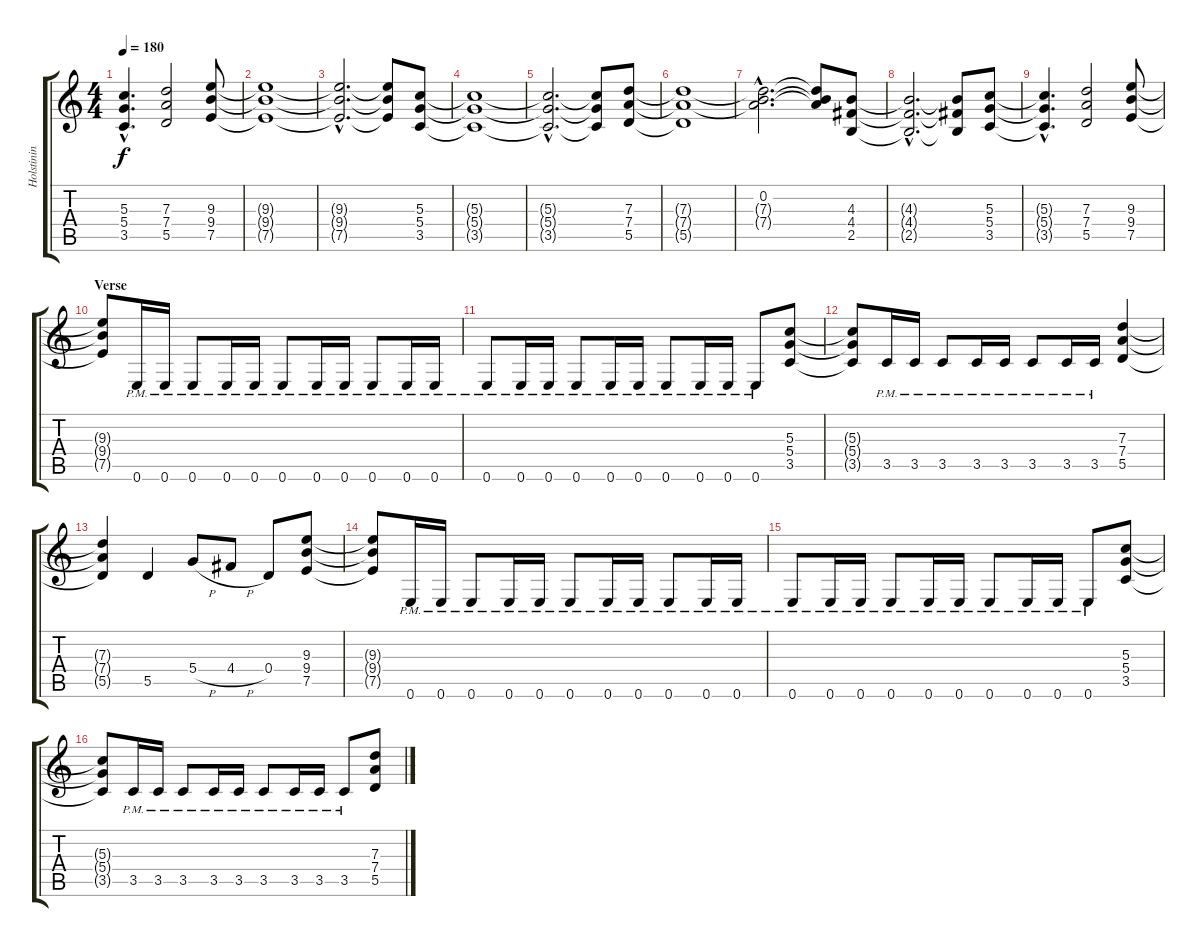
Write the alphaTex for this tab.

\track ("Holstinin" "Holstinin") {instrument distortionguitar}
\staff {score tabs}
\tuning (E4 B3 G3 D3 A2 E2) {hide}
\ts (4 4)
\tempo 180
\clef g2
\ks c
(5.3{hac t} 5.4{hac t} 3.5{hac t}).4{d dy f} (7.3 7.4 5.5).2 (9.3 9.4 7.5).8 |
(9.3{t} 9.4{t} 7.5{t}).1 |
(9.3{hac t} 9.4{hac t} 7.5{hac t}).2{d} (9.3{t} 9.4{t} 7.5{t}).8 (5.3 5.4 3.5).8 |
(5.3{t} 5.4{t} 3.5{t}).1 |
(5.3{hac t} 5.4{hac t} 3.5{hac t}).2{d} (5.3{t} 5.4{t} 3.5{t}).8 (7.3 7.4 5.5).8 |
(7.3{t} 7.4{t} 5.5{t}).1 |
(0.2{hac} 7.3{hac t} 7.4{hac t}).2{d} (0.2{t} 7.3{t} 7.4{t}).8 (4.3 4.4 2.5).8 |
(4.3{hac t} 4.4{hac t} 2.5{hac t}).2{d} (4.3{t} 4.4{t} 2.5{t}).8 (5.3 5.4 3.5).8 |
(5.3{hac t} 5.4{hac t} 3.5{hac t}).4{d} (7.3 7.4 5.5).2 (9.3 9.4 7.5).8 |
\section ("" "Verse")
(9.3{t} 9.4{t} 7.5{t}).8 0.6{pm}.16 0.6{pm}.16 0.6{pm}.8 0.6{pm}.16 0.6{pm}.16 0.6{pm}.8 0.6{pm}.16 0.6{pm}.16 0.6{pm}.8 0.6{pm}.16 0.6{pm}.16 |
0.6{pm}.8 0.6{pm}.16 0.6{pm}.16 0.6{pm}.8 0.6{pm}.16 0.6{pm}.16 0.6{pm}.8 0.6{pm}.16 0.6{pm}.16 0.6{pm}.8 (5.3 5.4 3.5).8 |
(5.3{t} 5.4{t} 3.5{t}).8 3.5{pm}.16 3.5{pm}.16 3.5{pm}.8 3.5{pm}.16 3.5{pm}.16 3.5{pm}.8 3.5{pm}.16 3.5{pm}.16 (7.3 7.4 5.5).4 |
(7.3{t} 7.4{t} 5.5{t}).4 5.5.4 5.4{h}.8 4.4{h}.8 0.4.8 (9.3 9.4 7.5).8 |
(9.3{t} 9.4{t} 7.5{t}).8 0.6{pm}.16 0.6{pm}.16 0.6{pm}.8 0.6{pm}.16 0.6{pm}.16 0.6{pm}.8 0.6{pm}.16 0.6{pm}.16 0.6{pm}.8 0.6{pm}.16 0.6{pm}.16 |
0.6{pm}.8 0.6{pm}.16 0.6{pm}.16 0.6{pm}.8 0.6{pm}.16 0.6{pm}.16 0.6{pm}.8 0.6{pm}.16 0.6{pm}.16 0.6{pm}.8 (5.3 5.4 3.5).8 |
(5.3{t} 5.4{t} 3.5{t}).8 3.5{pm}.16 3.5{pm}.16 3.5{pm}.8 3.5{pm}.16 3.5{pm}.16 3.5{pm}.8 3.5{pm}.16 3.5{pm}.16 3.5{pm}.8 (7.3 7.4 5.5).8
